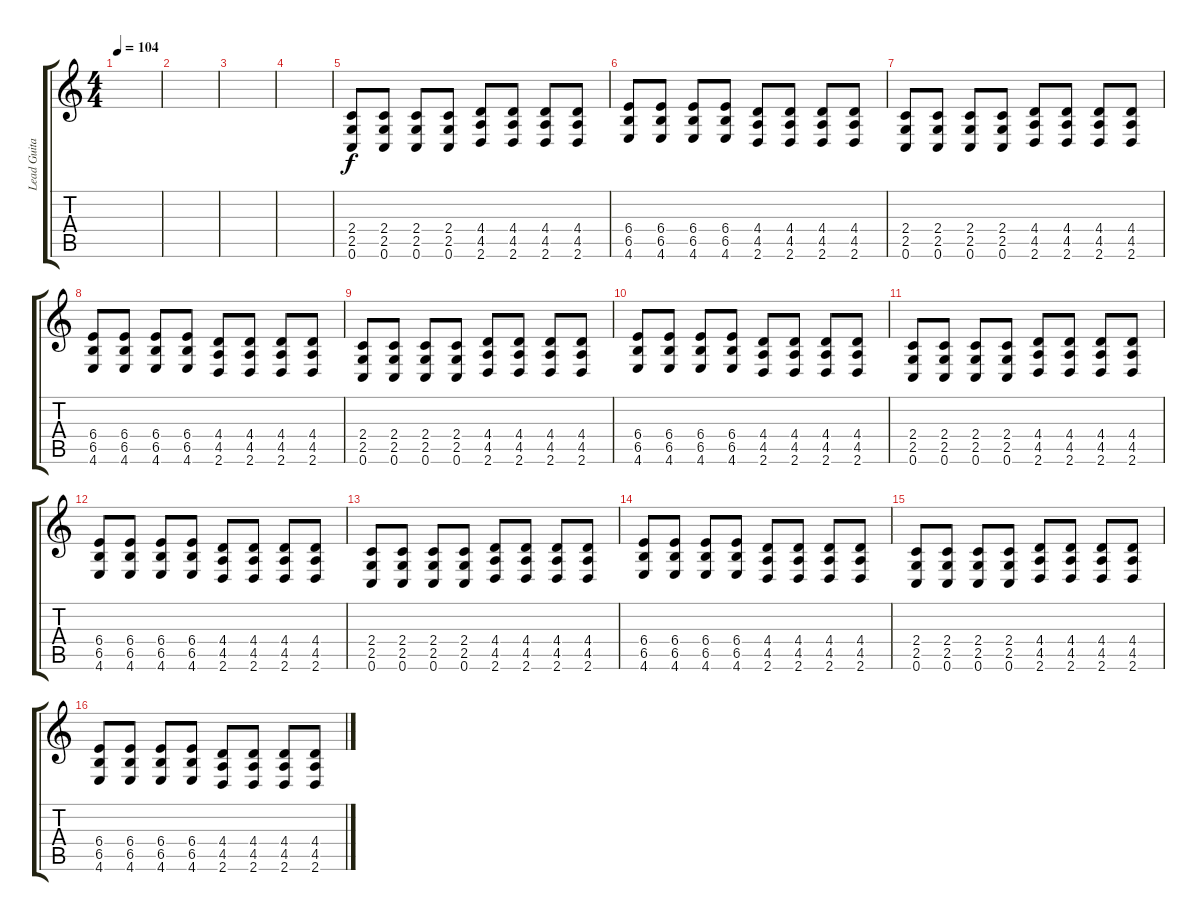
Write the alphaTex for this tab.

\track ("Lead Guitar" "Lead Guita") {instrument overdrivenguitar}
\staff {score tabs}
\tuning (C4 G3 Eb3 Bb2 F2 C2) {hide}
\ts (4 4)
\tempo 104
\clef g2
\ks c
|
|
|
|
(2.4 2.5 0.6).8 (2.4 2.5 0.6).8 (2.4 2.5 0.6).8 (2.4 2.5 0.6).8 (4.4 4.5 2.6).8 (4.4 4.5 2.6).8 (4.4 4.5 2.6).8 (4.4 4.5 2.6).8 |
(6.4 6.5 4.6).8 (6.4 6.5 4.6).8 (6.4 6.5 4.6).8 (6.4 6.5 4.6).8 (4.4 4.5 2.6).8 (4.4 4.5 2.6).8 (4.4 4.5 2.6).8 (4.4 4.5 2.6).8 |
(2.4 2.5 0.6).8 (2.4 2.5 0.6).8 (2.4 2.5 0.6).8 (2.4 2.5 0.6).8 (4.4 4.5 2.6).8 (4.4 4.5 2.6).8 (4.4 4.5 2.6).8 (4.4 4.5 2.6).8 |
(6.4 6.5 4.6).8 (6.4 6.5 4.6).8 (6.4 6.5 4.6).8 (6.4 6.5 4.6).8 (4.4 4.5 2.6).8 (4.4 4.5 2.6).8 (4.4 4.5 2.6).8 (4.4 4.5 2.6).8 |
(2.4 2.5 0.6).8 (2.4 2.5 0.6).8 (2.4 2.5 0.6).8 (2.4 2.5 0.6).8 (4.4 4.5 2.6).8 (4.4 4.5 2.6).8 (4.4 4.5 2.6).8 (4.4 4.5 2.6).8 |
(6.4 6.5 4.6).8 (6.4 6.5 4.6).8 (6.4 6.5 4.6).8 (6.4 6.5 4.6).8 (4.4 4.5 2.6).8 (4.4 4.5 2.6).8 (4.4 4.5 2.6).8 (4.4 4.5 2.6).8 |
(2.4 2.5 0.6).8 (2.4 2.5 0.6).8 (2.4 2.5 0.6).8 (2.4 2.5 0.6).8 (4.4 4.5 2.6).8 (4.4 4.5 2.6).8 (4.4 4.5 2.6).8 (4.4 4.5 2.6).8 |
(6.4 6.5 4.6).8 (6.4 6.5 4.6).8 (6.4 6.5 4.6).8 (6.4 6.5 4.6).8 (4.4 4.5 2.6).8 (4.4 4.5 2.6).8 (4.4 4.5 2.6).8 (4.4 4.5 2.6).8 |
(2.4 2.5 0.6).8 (2.4 2.5 0.6).8 (2.4 2.5 0.6).8 (2.4 2.5 0.6).8 (4.4 4.5 2.6).8 (4.4 4.5 2.6).8 (4.4 4.5 2.6).8 (4.4 4.5 2.6).8 |
(6.4 6.5 4.6).8 (6.4 6.5 4.6).8 (6.4 6.5 4.6).8 (6.4 6.5 4.6).8 (4.4 4.5 2.6).8 (4.4 4.5 2.6).8 (4.4 4.5 2.6).8 (4.4 4.5 2.6).8 |
(2.4 2.5 0.6).8 (2.4 2.5 0.6).8 (2.4 2.5 0.6).8 (2.4 2.5 0.6).8 (4.4 4.5 2.6).8 (4.4 4.5 2.6).8 (4.4 4.5 2.6).8 (4.4 4.5 2.6).8 |
(6.4 6.5 4.6).8 (6.4 6.5 4.6).8 (6.4 6.5 4.6).8 (6.4 6.5 4.6).8 (4.4 4.5 2.6).8 (4.4 4.5 2.6).8 (4.4 4.5 2.6).8 (4.4 4.5 2.6).8
